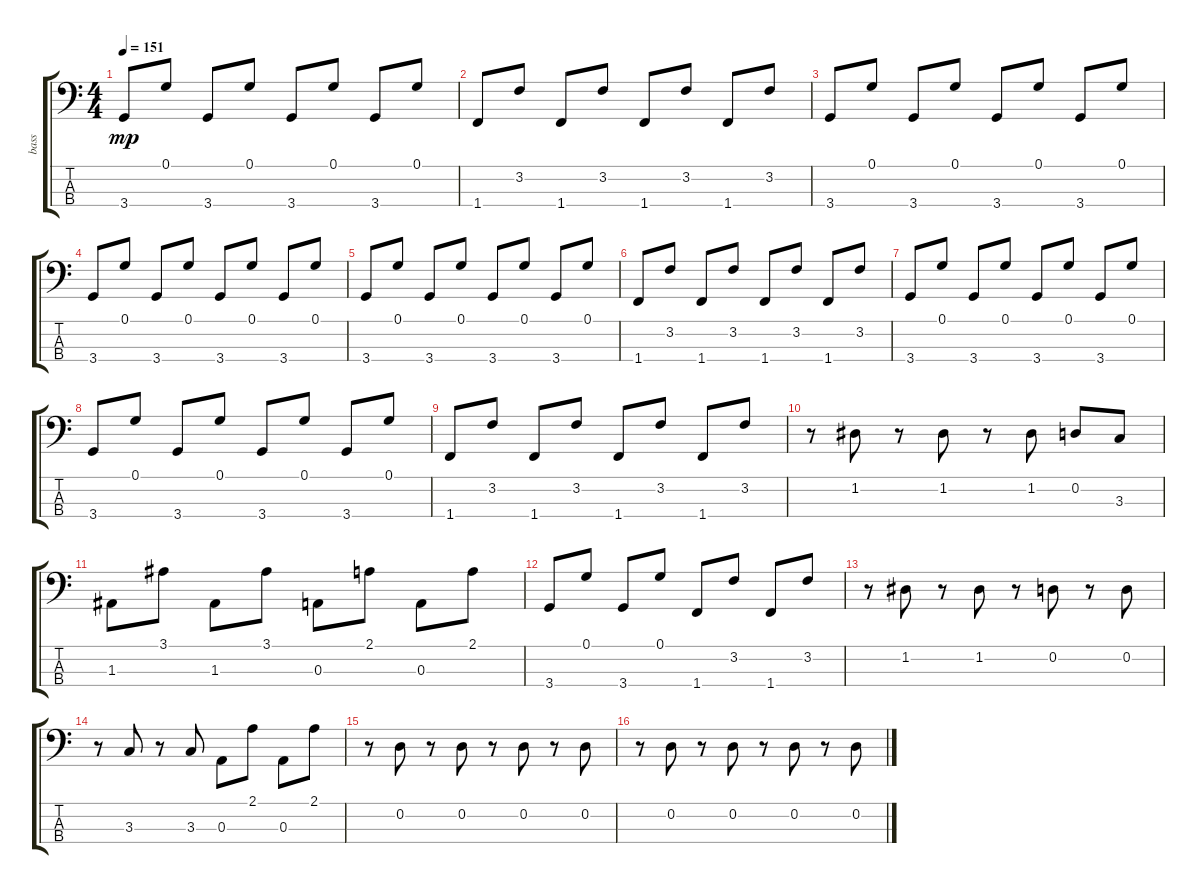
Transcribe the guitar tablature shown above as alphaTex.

\track ("bass" "bass") {instrument fretlessbass}
\staff {score tabs}
\tuning (G2 D2 A1 E1) {hide}
\ts (4 4)
\tempo 151
\clef f4
\ks c
3.4.8{dy mp} 0.1.8 3.4.8 0.1.8 3.4.8 0.1.8 3.4.8 0.1.8 |
1.4.8 3.2.8 1.4.8 3.2.8 1.4.8 3.2.8 1.4.8 3.2.8 |
3.4.8 0.1.8 3.4.8 0.1.8 3.4.8 0.1.8 3.4.8 0.1.8 |
3.4.8 0.1.8 3.4.8 0.1.8 3.4.8 0.1.8 3.4.8 0.1.8 |
3.4.8 0.1.8 3.4.8 0.1.8 3.4.8 0.1.8 3.4.8 0.1.8 |
1.4.8 3.2.8 1.4.8 3.2.8 1.4.8 3.2.8 1.4.8 3.2.8 |
3.4.8 0.1.8 3.4.8 0.1.8 3.4.8 0.1.8 3.4.8 0.1.8 |
3.4.8 0.1.8 3.4.8 0.1.8 3.4.8 0.1.8 3.4.8 0.1.8 |
1.4.8 3.2.8 1.4.8 3.2.8 1.4.8 3.2.8 1.4.8 3.2.8 |
r.8 1.2.8 r.8 1.2.8 r.8 1.2.8 0.2.8 3.3.8 |
1.3.8 3.1.8 1.3.8 3.1.8 0.3.8 2.1.8 0.3.8 2.1.8 |
3.4.8 0.1.8 3.4.8 0.1.8 1.4.8 3.2.8 1.4.8 3.2.8 |
r.8 1.2.8 r.8 1.2.8 r.8 0.2.8 r.8 0.2.8 |
r.8 3.3.8 r.8 3.3.8 0.3.8 2.1.8 0.3.8 2.1.8 |
r.8 0.2.8 r.8 0.2.8 r.8 0.2.8 r.8 0.2.8 |
r.8 0.2.8 r.8 0.2.8 r.8 0.2.8 r.8 0.2.8
